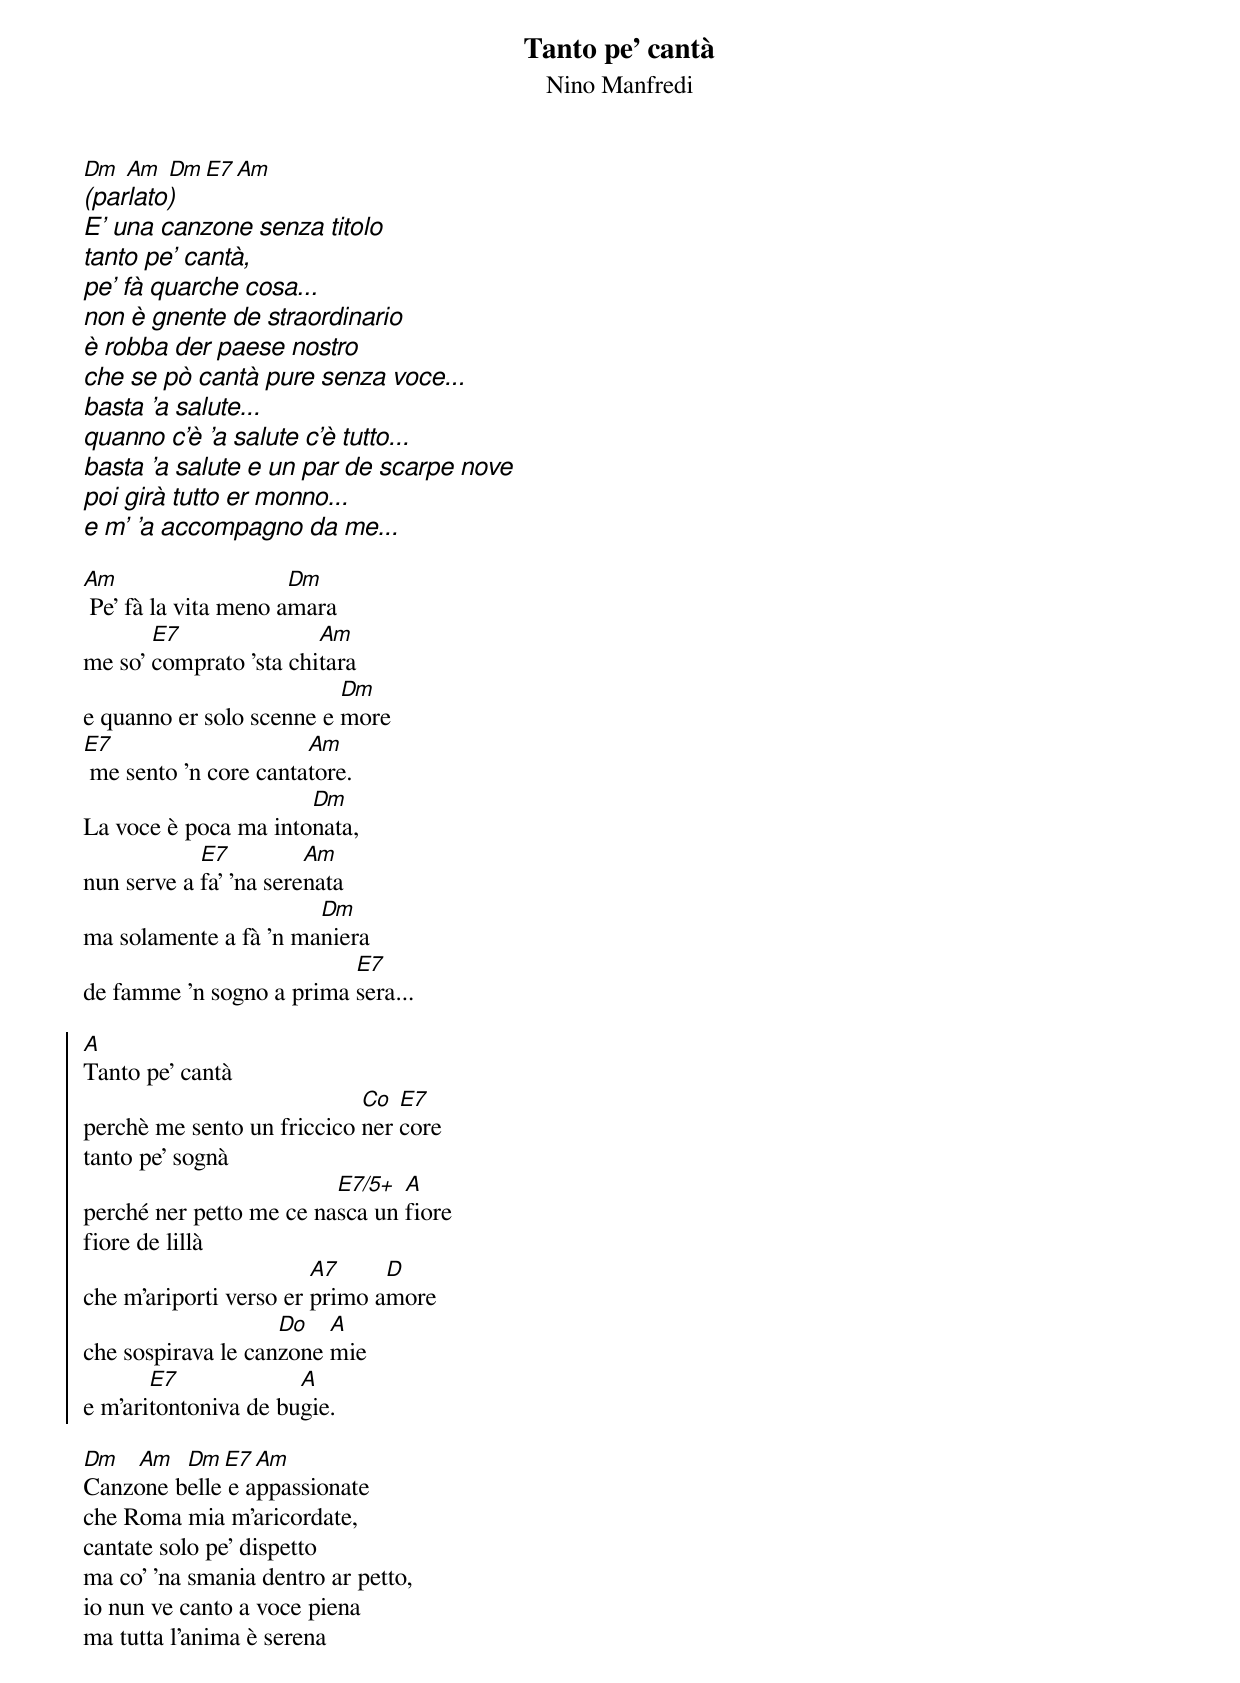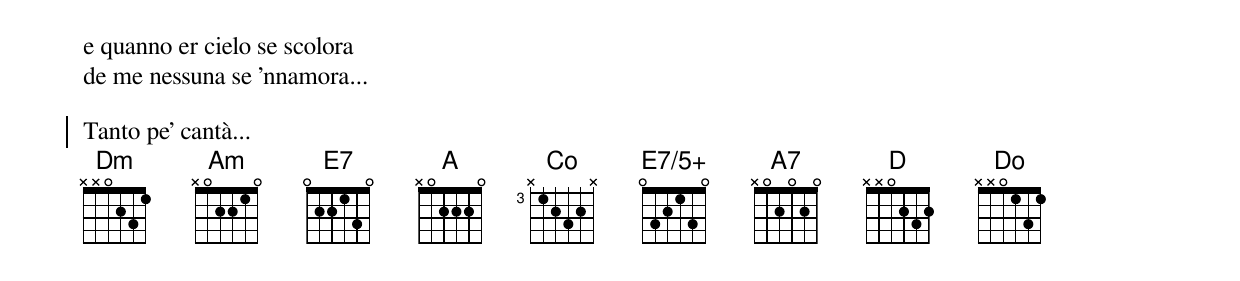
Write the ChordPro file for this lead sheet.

{title: Tanto pe' cantà}
{subtitle: Nino Manfredi}
{define: E7/5+ base-fret 0 frets 0 3 2 1 3 0}

[Dm] [Am] [Dm][E7][Am]
{textsize:8}
{comment_italic: (parlato)}
{comment_italic: E' una canzone senza titolo}
{comment_italic: tanto pe' cantà,}
{comment_italic: pe' fà quarche cosa...}
{comment_italic: non è gnente de straordinario}
{comment_italic: è robba der paese nostro}
{comment_italic: che se pò cantà pure senza voce...}
{comment_italic: basta 'a salute...}
{comment_italic: quanno c'è 'a salute c'è tutto...}
{comment_italic: basta 'a salute e un par de scarpe nove}
{comment_italic: poi girà tutto er monno...}
{comment_italic: e m' 'a accompagno da me...}
{textsize:12}

[Am] Pe' fà la vita meno a[Dm]mara
me so' [E7]comprato 'sta chi[Am]tara
e quanno er solo scenne e [Dm]more
[E7] me sento 'n core canta[Am]tore.
La voce è poca ma into[Dm]nata,
nun serve a [E7]fa' 'na sere[Am]nata
ma solamente a fà 'n ma[Dm]niera
de famme 'n sogno a prima [E7]sera...

{soc}
[A]Tanto pe' cantà
perchè me sento un friccico [Co]ner [E7]core
tanto pe' sognà
perché ner petto me ce na[E7/5+]sca un [A]fiore
fiore de lillà
che m'ariporti verso er [A7]primo a[D]more
che sospirava le can[Do]zone [A]mie
e m'ari[E7]tontoniva de bu[A]gie.
{eoc}

[Dm]   [Am]  [Dm][E7][Am]
Canzone belle e appassionate
che Roma mia m'aricordate,
cantate solo pe' dispetto
ma co' 'na smania dentro ar petto,
io nun ve canto a voce piena
ma tutta l'anima è serena
e quanno er cielo se scolora
de me nessuna se 'nnamora...

{soc}
Tanto pe' cantà...
{eoc}
